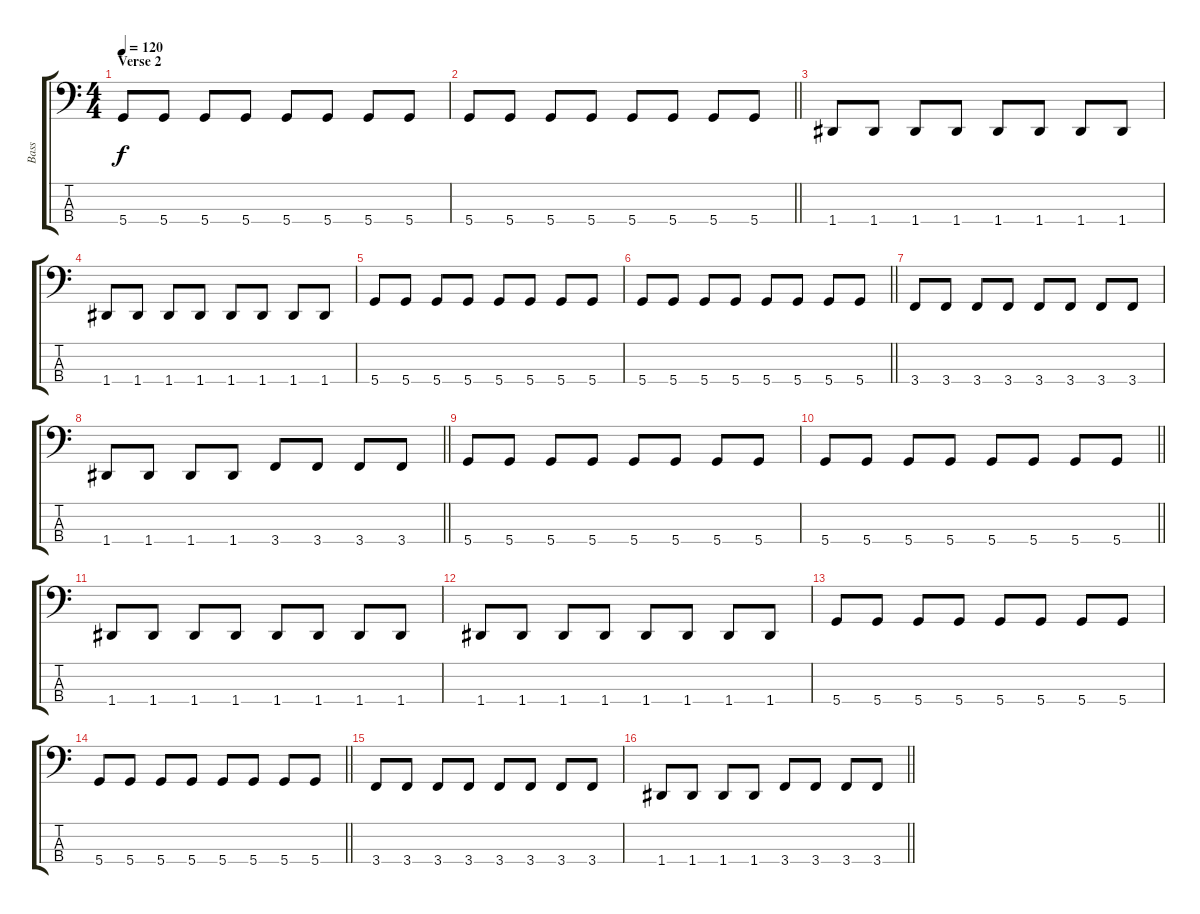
\track ("Bass" "Bass") {instrument electricbassfinger}
\staff {score tabs}
\tuning (G2 D2 A1 D1) {hide}
\ts (4 4)
\section ("" "Verse 2")
\tempo 120
\clef f4
\ks c
5.4.8{dy f} 5.4.8 5.4.8 5.4.8 5.4.8 5.4.8 5.4.8 5.4.8 |
\barLineRight lightlight
5.4.8 5.4.8 5.4.8 5.4.8 5.4.8 5.4.8 5.4.8 5.4.8 |
1.4.8 1.4.8 1.4.8 1.4.8 1.4.8 1.4.8 1.4.8 1.4.8 |
1.4.8 1.4.8 1.4.8 1.4.8 1.4.8 1.4.8 1.4.8 1.4.8 |
5.4.8 5.4.8 5.4.8 5.4.8 5.4.8 5.4.8 5.4.8 5.4.8 |
\barLineRight lightlight
5.4.8 5.4.8 5.4.8 5.4.8 5.4.8 5.4.8 5.4.8 5.4.8 |
3.4.8 3.4.8 3.4.8 3.4.8 3.4.8 3.4.8 3.4.8 3.4.8 |
\barLineRight lightlight
1.4.8 1.4.8 1.4.8 1.4.8 3.4.8 3.4.8 3.4.8 3.4.8 |
5.4.8 5.4.8 5.4.8 5.4.8 5.4.8 5.4.8 5.4.8 5.4.8 |
\barLineRight lightlight
5.4.8 5.4.8 5.4.8 5.4.8 5.4.8 5.4.8 5.4.8 5.4.8 |
1.4.8 1.4.8 1.4.8 1.4.8 1.4.8 1.4.8 1.4.8 1.4.8 |
1.4.8 1.4.8 1.4.8 1.4.8 1.4.8 1.4.8 1.4.8 1.4.8 |
5.4.8 5.4.8 5.4.8 5.4.8 5.4.8 5.4.8 5.4.8 5.4.8 |
\barLineRight lightlight
5.4.8 5.4.8 5.4.8 5.4.8 5.4.8 5.4.8 5.4.8 5.4.8 |
3.4.8 3.4.8 3.4.8 3.4.8 3.4.8 3.4.8 3.4.8 3.4.8 |
\barLineRight lightlight
1.4.8 1.4.8 1.4.8 1.4.8 3.4.8 3.4.8 3.4.8 3.4.8
